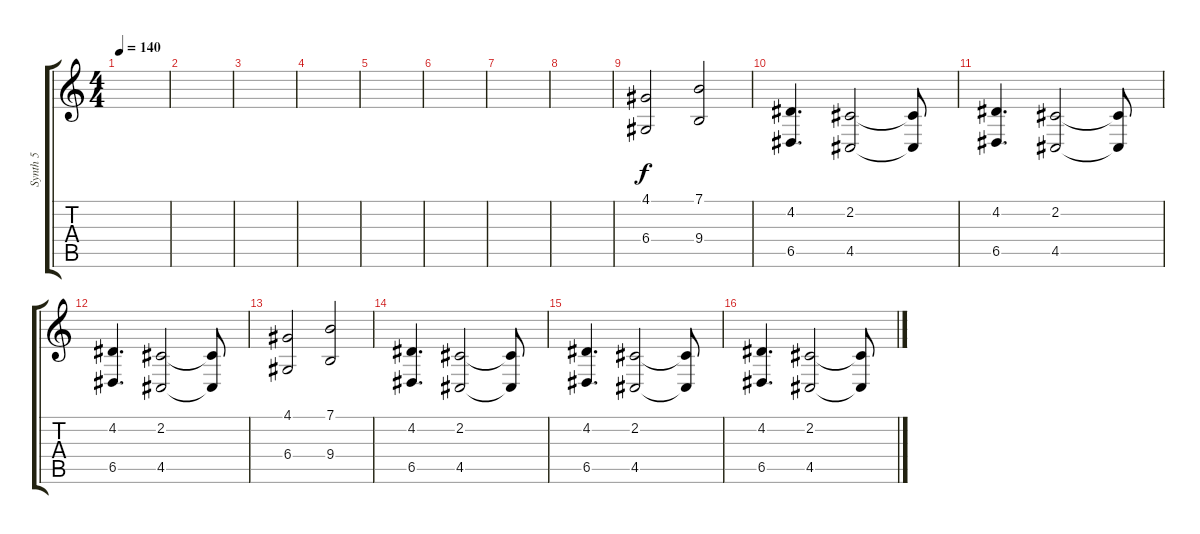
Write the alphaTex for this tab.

\track ("Synth 5" "Synth 5") {instrument pad2warm}
\staff {score tabs}
\tuning (E4 B3 G3 D3 A2 E2) {hide}
\ts (4 4)
\tempo 140
\clef g2
\ks c
|
|
|
|
|
|
|
|
(4.1 6.4).2{instrument choiraahs} (7.1 9.4).2 |
(4.2 6.5).4{d} (2.2 4.5).2 (2.2{t} 4.5{t}).8 |
(4.2 6.5).4{d} (2.2 4.5).2 (2.2{t} 4.5{t}).8 |
(4.2 6.5).4{d} (2.2 4.5).2 (2.2{t} 4.5{t}).8 |
(4.1 6.4).2{instrument choiraahs} (7.1 9.4).2 |
(4.2 6.5).4{d} (2.2 4.5).2 (2.2{t} 4.5{t}).8 |
(4.2 6.5).4{d} (2.2 4.5).2 (2.2{t} 4.5{t}).8 |
(4.2 6.5).4{d} (2.2 4.5).2 (2.2{t} 4.5{t}).8
